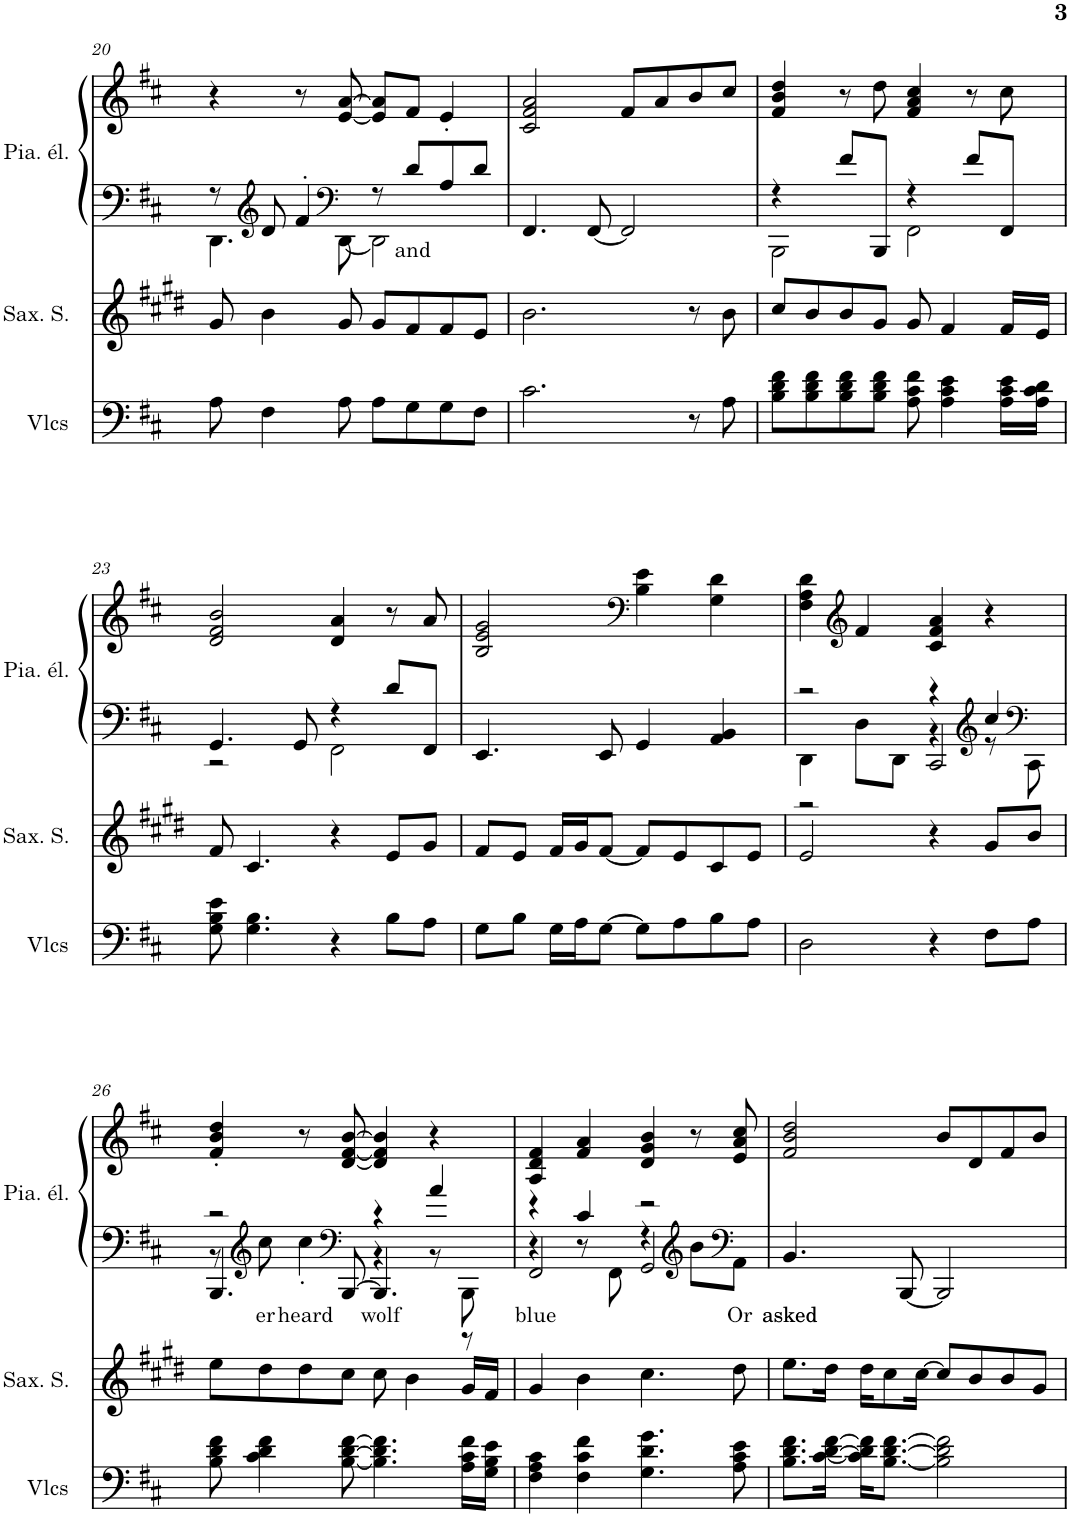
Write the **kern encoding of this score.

**kern	**kern	**kern	**text	**kern
*part3	*part2	*part1	*part1	*part1
*staff4	*staff3	*staff2	*staff2	*staff1
*I"Violoncelles, Harmony-Strings	*I"Saxophone Soprano	*I"Piano électrique, Piano-Detuned Fender Rhodes	*	*
*I'Vlcs	*I'Sax. S.	*I'Pia. él.	*	*
!!LO:PB:g=z
*clefF4	*clefG2	*clefG2	*	*clefG2
*	*Trd1c2	*	*	*
*k[f#c#]	*k[f#c#g#d#]	*k[f#c#]	*	*k[f#c#]
*M4/4	*M4/4	*M4/4	*	*M4/4
=20	=20	=20	=20	=20
*	*	*^	*	*
8A\	8g#/	8r	4.DD\	.	4r
*	*	*clefG2	*	*	*
4F#\	4b\	8d/	.	.	.
.	.	4f#'/	.	.	8r
*	*	*clefF4	*	*	*
8A\	8g#/	.	[8DD\	.	[8e/ [8a/
8A\L	8g#/L	8r	2DD\]	.	8e/] 8a/]L
!	!	!	!	!LO:LY:b	!
8G\	8f#/	8d/L	.	and	8f#/J
8G\	8f#/	8A/	.	.	4e'/
8F#\J	8e/J	8d/J	.	.	.
*	*	*v	*v	*	*
=21	=21	=21	=21	=21
2.c#\	2.b\	4.FF#/	.	2c#/ 2f#/ 2a/
.	.	[8FF#/	.	.
.	.	2FF#/]	.	8f#/L
.	.	.	.	8a/
8r	8r	.	.	8b/
8A\	8b\	.	.	8cc#/J
=22	=22	=22	=22	=22
*	*	*^	*	*
8B\ 8d\ 8f#\L	8cc#/L	4r	2BBB\	.	4f#/ 4b/ 4dd/
8B\ 8d\ 8f#\	8b/	.	.	.	.
8B\ 8d\ 8f#\	8b/	8f#/L	.	.	8r
8B\ 8d\ 8f#\J	8g#/J	8BBB/J	.	.	8dd\
8A\ 8c#\ 8f#\	8g#/	4r	2FF#\	.	4f#/ 4a/ 4cc#/
4A\ 4c#\ 4e\	4f#/	.	.	.	.
.	.	8f#/L	.	.	8r
16A\ 16c#\ 16e\LL	16f#/LL	8FF#/J	.	.	8cc#\
16A\ 16c#\ 16d\JJ	16e/JJ	.	.	.	.
!!LO:LB:g=z
=23	=23	=23	=23	=23	=23
8G\ 8B\ 8e\	8f#/	4.GG/	2r	.	2d/ 2f#/ 2b/
4.G\ 4.B\	4.c#/	.	.	.	.
.	.	8GG/	.	.	.
4r	4r	4r	2FF#\	.	4d/ 4a/
8B\L	8e/L	8d/L	.	.	8r
8A\J	8g#/J	8FF#/J	.	.	8a/
*	*	*v	*v	*	*
=24	=24	=24	=24	=24
8G\L	8f#/L	4.EE/	.	2B/ 2e/ 2g/
8B\J	8e/J	.	.	.
16G\LL	16f#/LL	.	.	.
16A\J	16g#/J	.	.	.
[8G\J	[8f#/J	8EE/	.	.
*	*	*	*	*clefF4
8G\L]	8f#/L]	4GG/	.	4B\ 4e\
8A\	8e/	.	.	.
8B\	8c#/	4AA/ 4BB/	.	4G\ 4d\
8A\J	8e/J	.	.	.
=25	=25	=25	=25	=25
*	*	*^	*	*
*	*	*	*^	*	*
2D\	2e/	2r	4DD\	2r	.	4F#\ 4A\ 4d\
*	*	*	*	*	*	*clefG2
.	.	.	8D\L	.	.	4f#/
.	.	.	8DD\J	.	.	.
4r	4r	4r	4r	2CC#/	.	4c#/ 4f#/ 4a/
*	*	*clefG2	*	*	*	*
8F#\L	8g#/L	4cc#/	8r	.	.	4r
*	*	*clefF4	*	*	*	*
8A\J	8b/J	.	8CC#\	.	.	.
!!LO:LB:g=z
=26	=26	=26	=26	=26	=26	=26
8B\ 8d\ 8f#\	8ee\L	2r	8r	4.BBB/	.	4f#/' 4b/' 4dd/'
*	*	*clefG2	*	*	*	*
!	!	!	!	!	!LO:LY:b	!
4c#\ 4d\ 4f#\	8dd#\	.	8cc#\	.	er	.
!	!	!	!	!	!LO:LY:b	!
.	8dd#\	.	4cc#'\	.	heard	8r
*	*	*clefF4	*	*	*	*
[8B\ [8d\ [8f#\	8cc#\J	.	.	[8BBB/	.	[8d/ [8f#/ [8b/
!	!	!	!	!	!LO:LY:b	!
4.B\] 4.d\] 4.f#\]	8cc#\	4r	4r	4.BBB/]	wolf	4d/] 4f#/] 4b/]
.	4b\	.	.	.	.	.
.	.	4a/	8r	.	.	4r
16A\ 16c#\ 16f#\LL	16g#/LL	.	8BBB\	8r	.	.
16G\ 16B\ 16e\JJ	16f#/JJ	.	.	.	.	.
=27	=27	=27	=27	=27	=27	=27
!	!	!	!	!	!LO:LY:b	!
4F#\ 4A\ 4c#\	4g#/	4r	4r	2FF#/	blue	4A/ 4d/ 4f#/
4F#\ 4c#\ 4f#\	4b\	4c#/	8r	.	.	4f#/ 4a/
.	.	.	8FF#\	.	.	.
4.G\ 4.d\ 4.g\	4.cc#\	2r	4r	2GG/	.	4d/ 4g/ 4b/
*	*	*clefG2	*	*	*	*
.	.	.	8b\L	.	.	8r
*	*	*clefF4	*	*	*	*
!	!	!	!	!	!LO:LY:b	!
8A\ 8c#\ 8e\	8dd#\	.	8AA\J	.	Or	8e/ 8a/ 8cc#/
*	*	*	*v	*v	*	*
=28	=28	=28	=28	=28	=28
!	!	!	!	!LO:LY:b	!
*	*	*v	*v	*	*
8.B\ 8.d\ 8.f#\L	8.ee\L	4.BB/	asked	2f#/ 2b/ 2dd/
[16c#\ [16d\ [16f#\Jk	16dd#\Jk	.	.	.
16c#\] 16d\] 16f#\]KL	16dd#\KL	.	.	.
[8.B\ [8.d\ [8.f#\J	8cc#\	.	.	.
.	.	[8BBB/	.	.
.	[16cc#\Jk	.	.	.
2B\] 2d\] 2f#\]	8cc#/L]	2BBB/]	.	8b/L
.	8b/	.	.	8d/
.	8b/	.	.	8f#/
.	8g#/J	.	.	8b/J
=	=	=	=	=
*-	*-	*-	*-	*-
